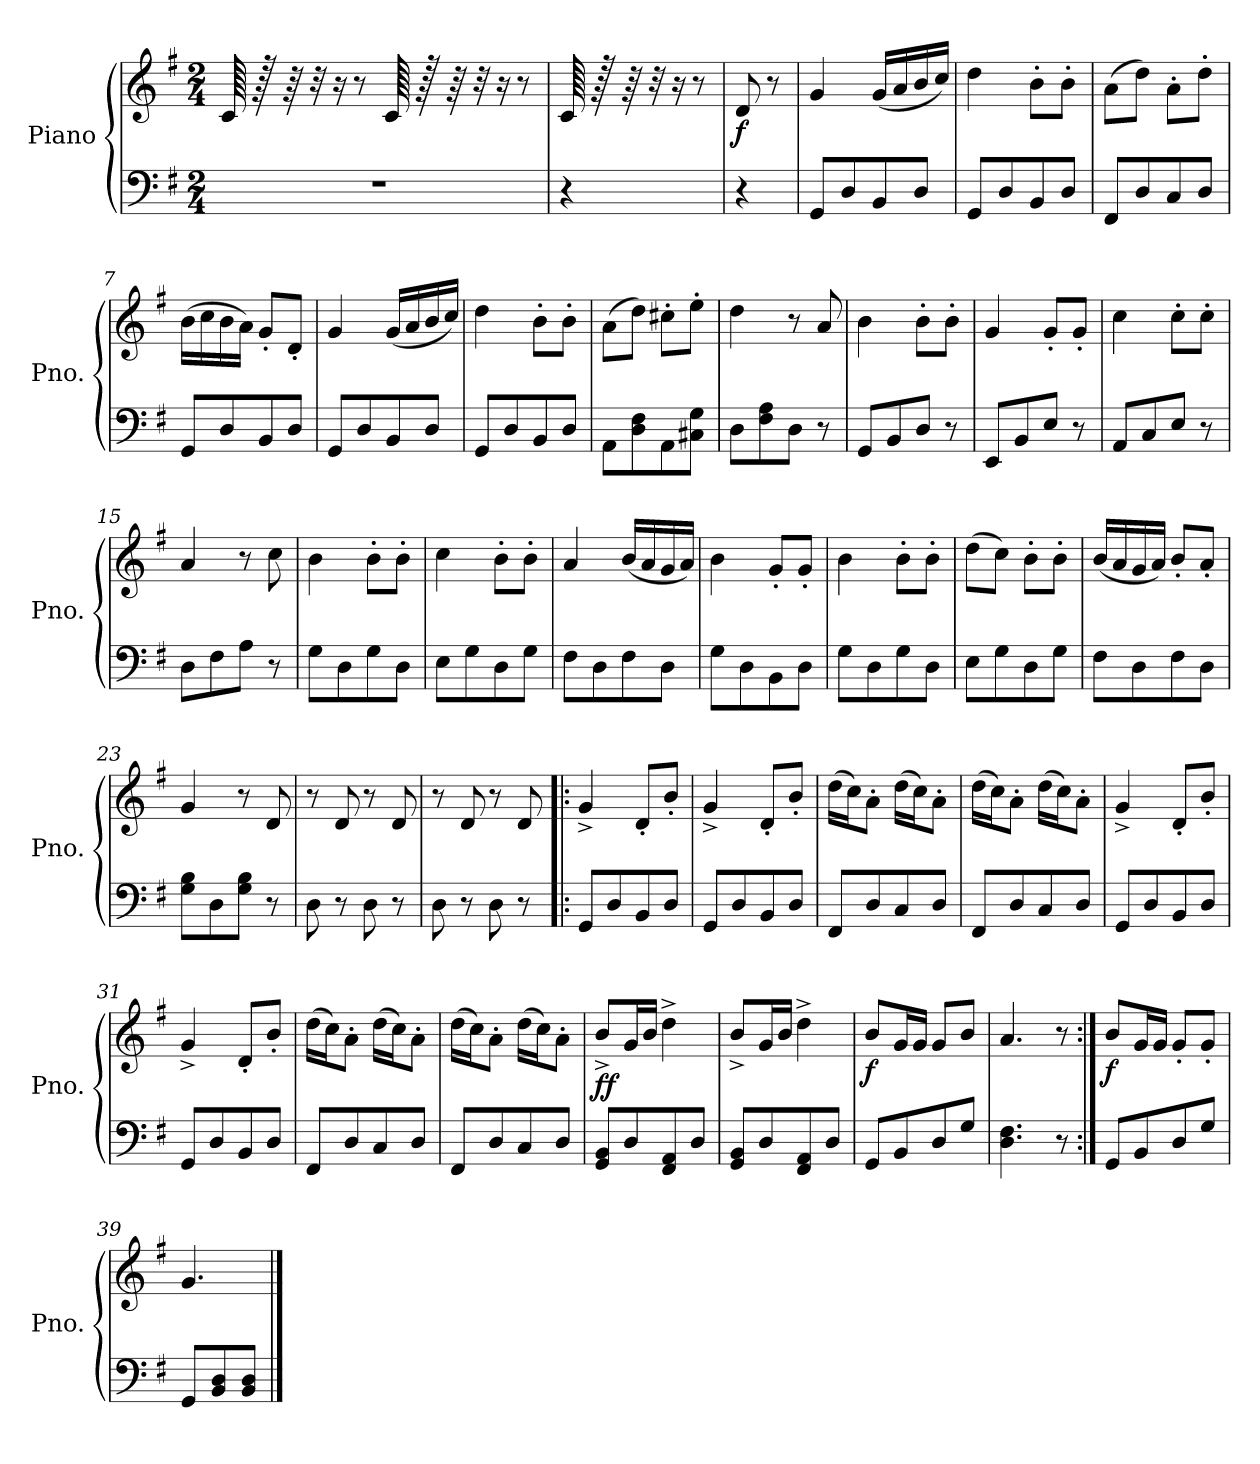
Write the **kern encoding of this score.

**kern	**kern	**dynam
*part1	*part1	*part1
*staff2	*staff1	*staff1/2
*I"Piano	*	*
*I'Pno.	*	*
*clefF4	*clefG2	*
*k[f#]	*k[f#]	*
*M2/4	*M2/4	*
*MM100	*MM100	*
=1	=1	=1
2r	128c/	.
.	128r	.
.	64r	.
.	32r	.
.	16r	.
.	8r	.
.	128c/	.
.	128r	.
.	64r	.
.	32r	.
.	16r	.
.	8r	.
=2	=2	=2
4r	128c/	.
.	128r	.
.	64r	.
.	32r	.
.	16r	.
.	8r	.
=3	=3	=3
*	*MM100	*
!	!	!LO:DY:b
4r	8d/	f
.	8r	.
=4	=4	=4
8GG/L	4g/	.
8D/	.	.
8BB/	(16g/LL	.
.	16a/	.
8D/J	16b/	.
.	16cc/JJ)	.
=5	=5	=5
8GG/L	4dd\	.
8D/	.	.
8BB/	8b'\L	.
8D/J	8b'\J	.
=6	=6	=6
8FF#/L	(8a\L	.
8D/	8dd\J)	.
8C/	8a'\L	.
8D/J	8dd'\J	.
!!LO:LB:g=z
=7	=7	=7
8GG/L	(16b\LL	.
.	16cc\	.
8D/	16b\	.
.	16a\JJ)	.
8BB/	8g'/L	.
8D/J	8d'/J	.
=8	=8	=8
8GG/L	4g/	.
8D/	.	.
8BB/	(16g/LL	.
.	16a/	.
8D/J	16b/	.
.	16cc/JJ)	.
=9	=9	=9
8GG/L	4dd\	.
8D/	.	.
8BB/	8b'\L	.
8D/J	8b'\J	.
=10	=10	=10
8AA\L	(8a\L	.
8D\ 8F#\	8dd\J)	.
8AA\	8cc#X'\L	.
8C#X\ 8G\J	8ee'\J	.
=11	=11	=11
8D\L	4dd\	.
8F#\ 8A\	.	.
8D\J	8r	.
8r	8a/	.
=12	=12	=12
8GG/L	4b\	.
8BB/	.	.
8D/J	8b'\L	.
8r	8b'\J	.
=13	=13	=13
8EE/L	4g/	.
8BB/	.	.
8E/J	8g'/L	.
8r	8g'/J	.
!!LO:LB:g=z
=14	=14	=14
8AA/L	4cc\	.
8C/	.	.
8E/J	8cc'\L	.
8r	8cc'\J	.
=15	=15	=15
8D\L	4a/	.
8F#\	.	.
8A\J	8r	.
8r	8cc\	.
=16	=16	=16
8G\L	4b\	.
8D\	.	.
8G\	8b'\L	.
8D\J	8b'\J	.
=17	=17	=17
8E\L	4cc\	.
8G\	.	.
8D\	8b'\L	.
8G\J	8b'\J	.
=18	=18	=18
8F#\L	4a/	.
8D\	.	.
8F#\	(16b/LL	.
.	16a/	.
8D\J	16g/	.
.	16a/JJ)	.
=19	=19	=19
8G\L	4b\	.
8D\	.	.
8BB\	8g'/L	.
8D\J	8g'/J	.
=20	=20	=20
8G\L	4b\	.
8D\	.	.
8G\	8b'\L	.
8D\J	8b'\J	.
=21	=21	=21
8E\L	(8dd\L	.
8G\	8cc\J)	.
8D\	8b'\L	.
8G\J	8b'\J	.
!!LO:LB:g=z
=22	=22	=22
8F#\L	(16b/LL	.
.	16a/	.
8D\	16g/	.
.	16a/JJ)	.
8F#\	8b'/L	.
8D\J	8a'/J	.
=23	=23	=23
8G\ 8B\L	4g/	.
8D\	.	.
8G\ 8B\J	8r	.
8r	8d/	.
=24	=24	=24
8D\	8r	.
8r	8d/	.
8D\	8r	.
8r	8d/	.
=25	=25	=25
8D\	8r	.
8r	8d/	.
8D\	8r	.
8r	8d/	.
=26!|:	=26!|:	=26!|:
8GG/L	4g^/	.
8D/	.	.
8BB/	8d'/L	.
8D/J	8b'/J	.
=27	=27	=27
8GG/L	4g^/	.
8D/	.	.
8BB/	8d'/L	.
8D/J	8b'/J	.
=28	=28	=28
8FF#/L	(16dd\LL	.
.	16cc\J)	.
8D/	8a'\J	.
8C/	(16dd\LL	.
.	16cc\J)	.
8D/J	8a'\J	.
!!LO:LB:g=z
=29	=29	=29
8FF#/L	(16dd\LL	.
.	16cc\J)	.
8D/	8a'\J	.
8C/	(16dd\LL	.
.	16cc\J)	.
8D/J	8a'\J	.
=30	=30	=30
8GG/L	4g^/	.
8D/	.	.
8BB/	8d'/L	.
8D/J	8b'/J	.
=31	=31	=31
8GG/L	4g^/	.
8D/	.	.
8BB/	8d'/L	.
8D/J	8b'/J	.
=32	=32	=32
8FF#/L	(16dd\LL	.
.	16cc\J)	.
8D/	8a'\J	.
8C/	(16dd\LL	.
.	16cc\J)	.
8D/J	8a'\J	.
=33	=33	=33
8FF#/L	(16dd\LL	.
.	16cc\J)	.
8D/	8a'\J	.
8C/	(16dd\LL	.
.	16cc\J)	.
8D/J	8a'\J	.
=34	=34	=34
!	!	!LO:DY:b
8GG/ 8BB/L	8b^/L	ff
8D/	16g/L	.
.	16b/JJ	.
8FF#/ 8AA/	4dd^\	.
8D/J	.	.
=35	=35	=35
8GG/ 8BB/L	8b^/L	.
8D/	16g/L	.
.	16b/JJ	.
8FF#/ 8AA/	4dd^\	.
8D/J	.	.
!!LO:PB:g=z
=36	=36	=36
!	!	!LO:DY:b
8GG/L	8b/L	f
8BB/	16g/L	.
.	16g/JJ	.
8D/	8g/L	.
8G/J	8b/J	.
=37	=37	=37
4.D\ 4.F#\	4.a/	.
8r	8r	.
=38:|!	=38:|!	=38:|!
!	!	!LO:DY:b
8GG/L	8b/L	f
8BB/	16g/L	.
.	16g/JJ	.
8D/	8g'/L	.
8G/J	8g'/J	.
=39	=39	=39
8GG/L	4.g/	.
8BB/ 8D/	.	.
8BB/ 8D/J	.	.
==	==	==
*-	*-	*-
